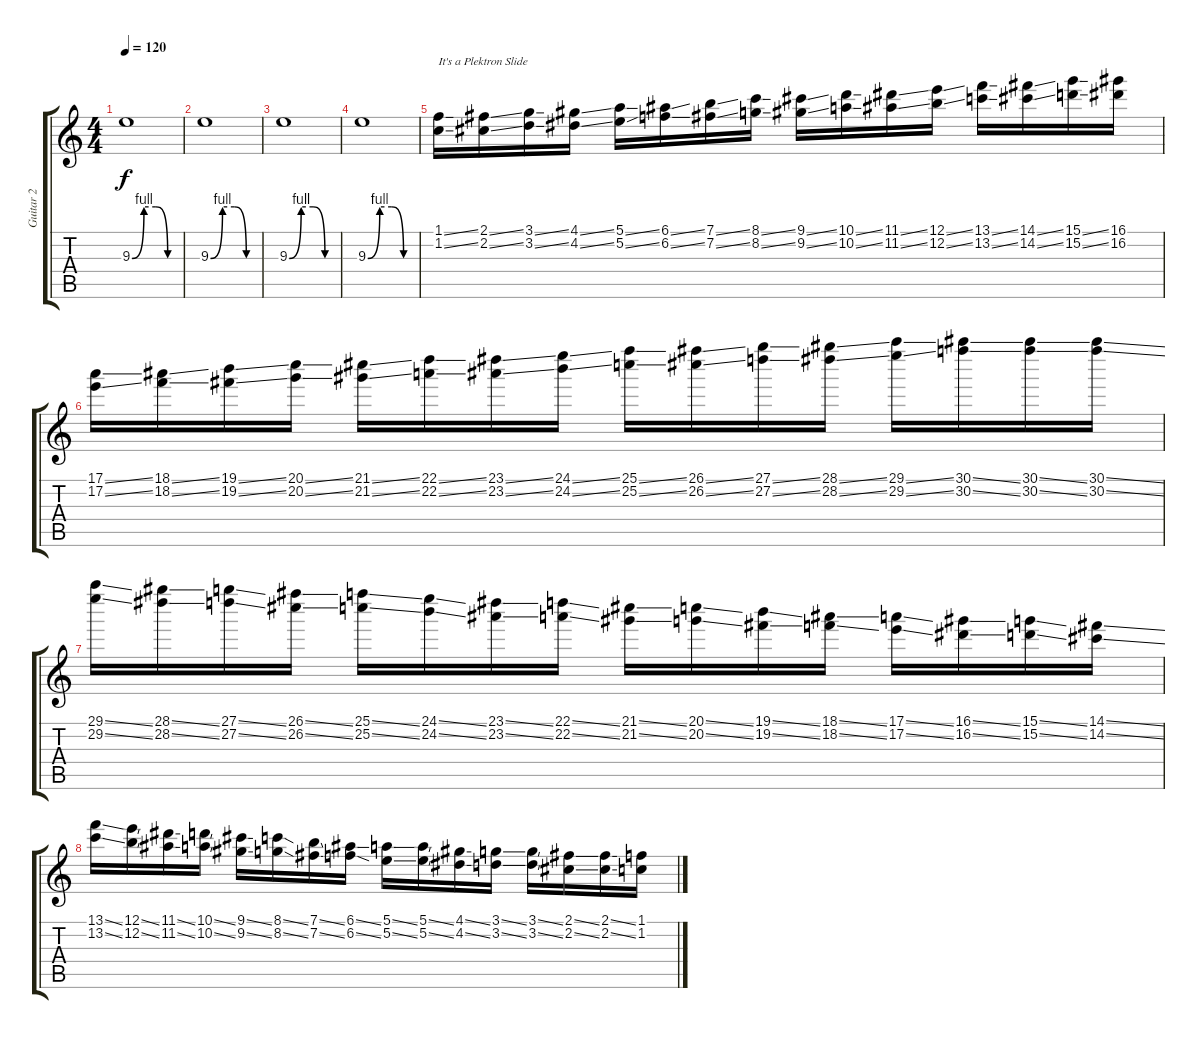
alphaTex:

\track ("Guitar 2" "Guitar 2") {instrument distortionguitar}
\staff {score tabs}
\tuning (E4 B3 G3 D3 A2 E2) {hide}
\ts (4 4)
\tempo 120
\clef g2
\ks c
9.3{be (custom 0 0 15 4 30 4 45 0 60 0)}.1{dy f volume 8} |
9.3{be (custom 0 0 15 4 30 4 45 0 60 0)}.1{volume 8} |
9.3{be (custom 0 0 15 4 30 4 45 0 60 0)}.1{volume 8} |
9.3{be (custom 0 0 15 4 30 4 45 0 60 0)}.1{volume 8} |
(1.1{ss} 1.2{ss}).16{txt "It's a Plektron Slide" volume 8} (2.1{ss} 2.2{ss}).16 (3.1{ss} 3.2{ss}).16 (4.1{ss} 4.2{ss}).16 (5.1{ss} 5.2{ss}).16 (6.1{ss} 6.2{ss}).16 (7.1{ss} 7.2{ss}).16 (8.1{ss} 8.2{ss}).16 (9.1{ss} 9.2{ss}).16 (10.1{ss} 10.2{ss}).16 (11.1{ss} 11.2{ss}).16 (12.1{ss} 12.2{ss}).16 (13.1{ss} 13.2{ss}).16 (14.1{ss} 14.2{ss}).16 (15.1{ss} 15.2{ss}).16 (16.1 16.2).16 |
(17.1{ss} 17.2{ss}).16 (18.1{ss} 18.2{ss}).16 (19.1{ss} 19.2{ss}).16 (20.1{ss} 20.2{ss}).16 (21.1{ss} 21.2{ss}).16 (22.1{ss} 22.2{ss}).16 (23.1{ss} 23.2{ss}).16 (24.1{ss} 24.2{ss}).16 (25.1{ss} 25.2{ss}).16 (26.1{ss} 26.2{ss}).16 (27.1{ss} 27.2{ss}).16 (28.1{ss} 28.2{ss}).16 (29.1{ss} 29.2{ss}).16 (30.1{ss} 30.2{ss}).16 (30.1{ss} 30.2{ss}).16 (30.1{ss} 30.2{ss}).16 |
(29.1{ss} 29.2{ss}).16 (28.1{ss} 28.2{ss}).16 (27.1{ss} 27.2{ss}).16 (26.1{ss} 26.2{ss}).16 (25.1{ss} 25.2{ss}).16 (24.1{ss} 24.2{ss}).16 (23.1{ss} 23.2{ss}).16 (22.1{ss} 22.2{ss}).16 (21.1{ss} 21.2{ss}).16 (20.1{ss} 20.2{ss}).16 (19.1{ss} 19.2{ss}).16 (18.1{ss} 18.2{ss}).16 (17.1{ss} 17.2{ss}).16 (16.1{ss} 16.2{ss}).16 (15.1{ss} 15.2{ss}).16 (14.1{ss} 14.2{ss}).16 |
(13.1{ss} 13.2{ss}).16 (12.1{ss} 12.2{ss}).16 (11.1{ss} 11.2{ss}).16 (10.1{ss} 10.2{ss}).16 (9.1{ss} 9.2{ss}).16 (8.1{ss} 8.2{ss}).16 (7.1{ss} 7.2{ss}).16 (6.1{ss} 6.2{ss}).16 (5.1{ss} 5.2{ss}).16 (5.1{ss} 5.2{ss}).16 (4.1{ss} 4.2{ss}).16 (3.1{ss} 3.2{ss}).16 (3.1{ss} 3.2{ss}).16 (2.1{ss} 2.2{ss}).16 (2.1{ss} 2.2{ss}).16 (1.1 1.2).16
